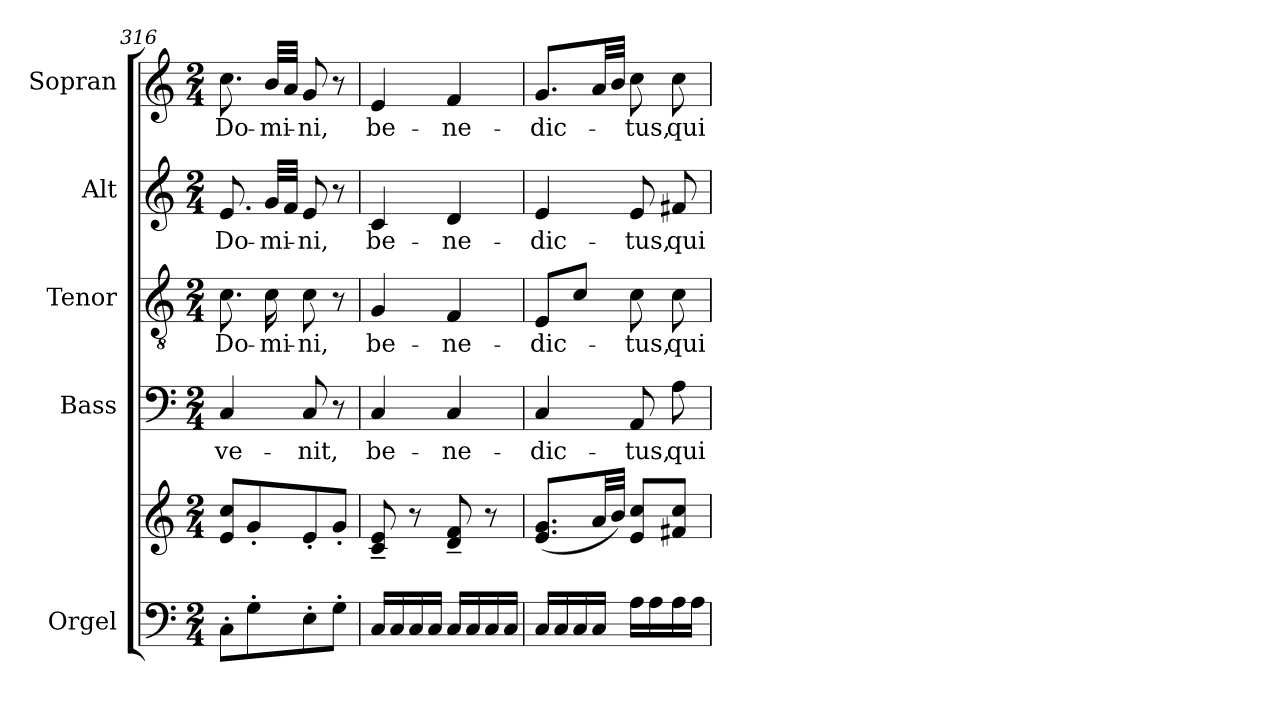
**kern	**kern	**kern	**text	**kern	**text	**kern	**text	**kern	**text
*part5	*part5	*part4	*part4	*part3	*part3	*part2	*part2	*part1	*part1
*staff6	*staff5	*staff4	*staff4	*staff3	*staff3	*staff2	*staff2	*staff1	*staff1
*I"Orgel	*	*I"Bass	*	*I"Tenor	*	*I"Alt	*	*I"Sopran	*
*I'Org.	*	*I'B.	*	*I'T.	*	*I'A.	*	*I'S.	*
*clefF4	*clefG2	*clefF4	*	*clefGv2	*	*clefG2	*	*clefG2	*
*k[]	*k[]	*k[]	*	*k[]	*	*k[]	*	*k[]	*
*C:	*C:	*C:	*	*C:	*	*C:	*	*C:	*
*M2/4	*M2/4	*M2/4	*	*M2/4	*	*M2/4	*	*M2/4	*
=316	=316	=316	=316	=316	=316	=316	=316	=316	=316
!	!	!	!LO:LY:b	!	!LO:LY:b	!	!LO:LY:b	!	!LO:LY:b
8C'>\L	8e/ 8cc/L	4C/	ve-	8.c\	Do-	8.e/	Do-	8.cc\	Do-
8G'>\	8g'</	.	.	.	.	.	.	.	.
!	!	!	!	!	!LO:LY:b	!	!LO:LY:b	!	!LO:LY:b
.	.	.	.	16c\	-mi-	32g/LLL	-mi-	32b/LLL	-mi-
.	.	.	.	.	.	32f/JJJ	.	32a/JJJ	.
!	!	!	!LO:LY:b	!	!LO:LY:b	!	!LO:LY:b	!	!LO:LY:b
8E'>\	8e'</	8C/	-nit,	8c\	-ni,	8e/	-ni,	8g/	-ni,
8G'>\J	8g'</J	8r	.	8r	.	8r	.	8r	.
=317	=317	=317	=317	=317	=317	=317	=317	=317	=317
!	!	!	!LO:LY:b	!	!LO:LY:b	!	!LO:LY:b	!	!LO:LY:b
16C/LL	8c/~< 8e/~<	4C/	be-	4G/	be-	4c/	be-	4e/	be-
16C/	.	.	.	.	.	.	.	.	.
16C/	8r	.	.	.	.	.	.	.	.
16C/JJ	.	.	.	.	.	.	.	.	.
!	!	!	!LO:LY:b	!	!LO:LY:b	!	!LO:LY:b	!	!LO:LY:b
16C/LL	8d/~< 8f/~<	4C/	-ne-	4F/	-ne-	4d/	-ne-	4f/	-ne-
16C/	.	.	.	.	.	.	.	.	.
16C/	8r	.	.	.	.	.	.	.	.
16C/JJ	.	.	.	.	.	.	.	.	.
=318	=318	=318	=318	=318	=318	=318	=318	=318	=318
!	!	!	!LO:LY:b	!	!LO:LY:b	!	!LO:LY:b	!	!LO:LY:b
16C/LL	(<8.e/ 8.g/L	4C/	-dic-	8E/L	-dic-	4e/	-dic-	8.g/L	-dic-
16C/	.	.	.	.	.	.	.	.	.
16C/	.	.	.	8c/J	.	.	.	.	.
16C/JJ	32a/LL	.	.	.	.	.	.	32a/LL	.
.	32b/JJJ)	.	.	.	.	.	.	32b/JJJ	.
!	!	!	!LO:LY:b	!	!LO:LY:b	!	!LO:LY:b	!	!LO:LY:b
16A\LL	8e/ 8cc/L	8AA/	-tus,	8c\	-tus,	8e/	-tus,	8cc\	-tus,
16A\	.	.	.	.	.	.	.	.	.
!	!	!	!LO:LY:b	!	!LO:LY:b	!	!LO:LY:b	!	!LO:LY:b
16A\	8f#X/ 8cc/J	8A\	qui	8c\	qui	8f#X/	qui	8cc\	qui
16A\JJ	.	.	.	.	.	.	.	.	.
=	=	=	=	=	=	=	=	=	=
*-	*-	*-	*-	*-	*-	*-	*-	*-	*-
